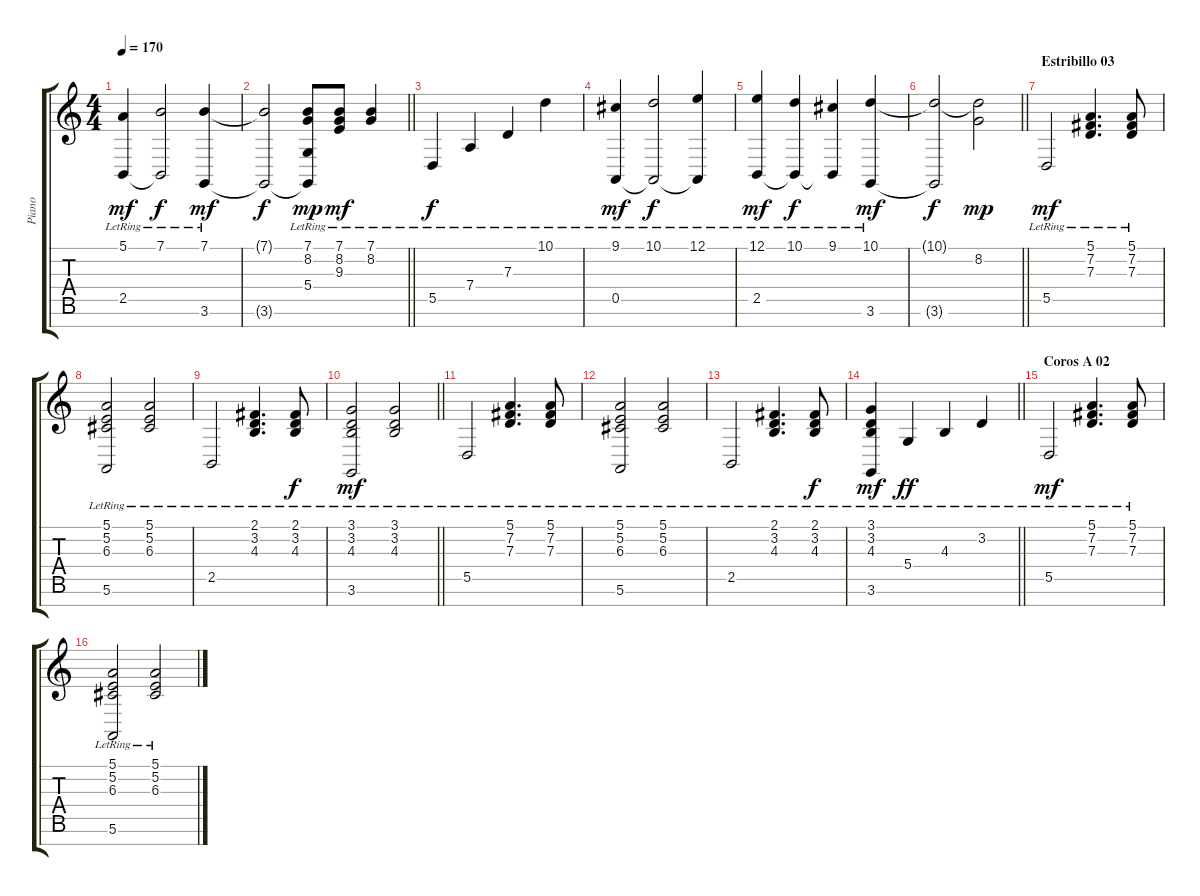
\track ("Piano" "Piano") {instrument acousticgrandpiano}
\staff {score tabs}
\tuning (E4 B3 G3 D3 A2 E2 B1) {hide}
\ts (4 4)
\tempo 170
\clef g2
\ks c
(5.1{lr} 2.5{lr}).4{dy mf} (7.1{lr} 2.5{t}).2{dy f} (7.1{lr} 3.6{lr}).4{dy mf} |
\barLineRight lightlight
(7.1{t} 3.6{t}).2{dy f} (7.1{lr} 8.2{lr} 5.4{lr} 3.6{t}).8{dy mp} (7.1{lr} 8.2{lr} 9.3).8{dy mf} (7.1{lr} 8.2{lr}).4 |
5.5{lr}.4{dy f} 7.4{lr}.4 7.3{lr}.4 10.1{lr}.4 |
(9.1{lr} 0.5{lr}).4{dy mf} (10.1{lr} 0.5{t}).2{dy f} (12.1{lr} 0.5{t}).4 |
(12.1{lr} 2.5{lr}).4{dy mf} (10.1{lr} 2.5{t}).4{dy f} (9.1{lr} 2.5{t}).4 (10.1{lr} 3.6{lr}).4{dy mf} |
\barLineRight lightlight
(10.1{t} 3.6{t}).2{dy f} (10.1{t} 8.2).2{dy mp} |
\section ("" "Estribillo 03")
5.5{lr}.2{dy mf} (5.1{lr} 7.2{lr} 7.3{lr}).4{d} (5.1{lr} 7.2{lr} 7.3{lr}).8 |
(5.1{lr} 5.2{lr} 6.3{lr} 5.6{lr}).2 (5.1{lr} 5.2{lr} 6.3{lr}).2 |
2.5{lr}.2 (2.1{lr} 3.2{lr} 4.3{lr}).4{d} (2.1{lr} 3.2{lr} 4.3{lr}).8{dy f} |
\barLineRight lightlight
(3.1{lr} 3.2{lr} 4.3{lr} 3.6{lr}).2{dy mf} (3.1{lr} 3.2{lr} 4.3{lr}).2 |
5.5{lr}.2 (5.1{lr} 7.2{lr} 7.3{lr}).4{d} (5.1{lr} 7.2{lr} 7.3{lr}).8 |
(5.1{lr} 5.2{lr} 6.3{lr} 5.6{lr}).2 (5.1{lr} 5.2{lr} 6.3{lr}).2 |
2.5{lr}.2 (2.1{lr} 3.2{lr} 4.3{lr}).4{d} (2.1{lr} 3.2{lr} 4.3{lr}).8{dy f} |
\barLineRight lightlight
(3.1{lr} 3.2{lr} 4.3{lr} 3.6{lr}).4{dy mf} 5.4{lr}.4{dy ff} 4.3{lr}.4 3.2{lr}.4 |
\section ("" "Coros A 02")
5.5{lr}.2{dy mf} (5.1{lr} 7.2{lr} 7.3{lr}).4{d} (5.1{lr} 7.2{lr} 7.3{lr}).8 |
(5.1{lr} 5.2{lr} 6.3{lr} 5.6{lr}).2 (5.1{lr} 5.2{lr} 6.3{lr}).2
